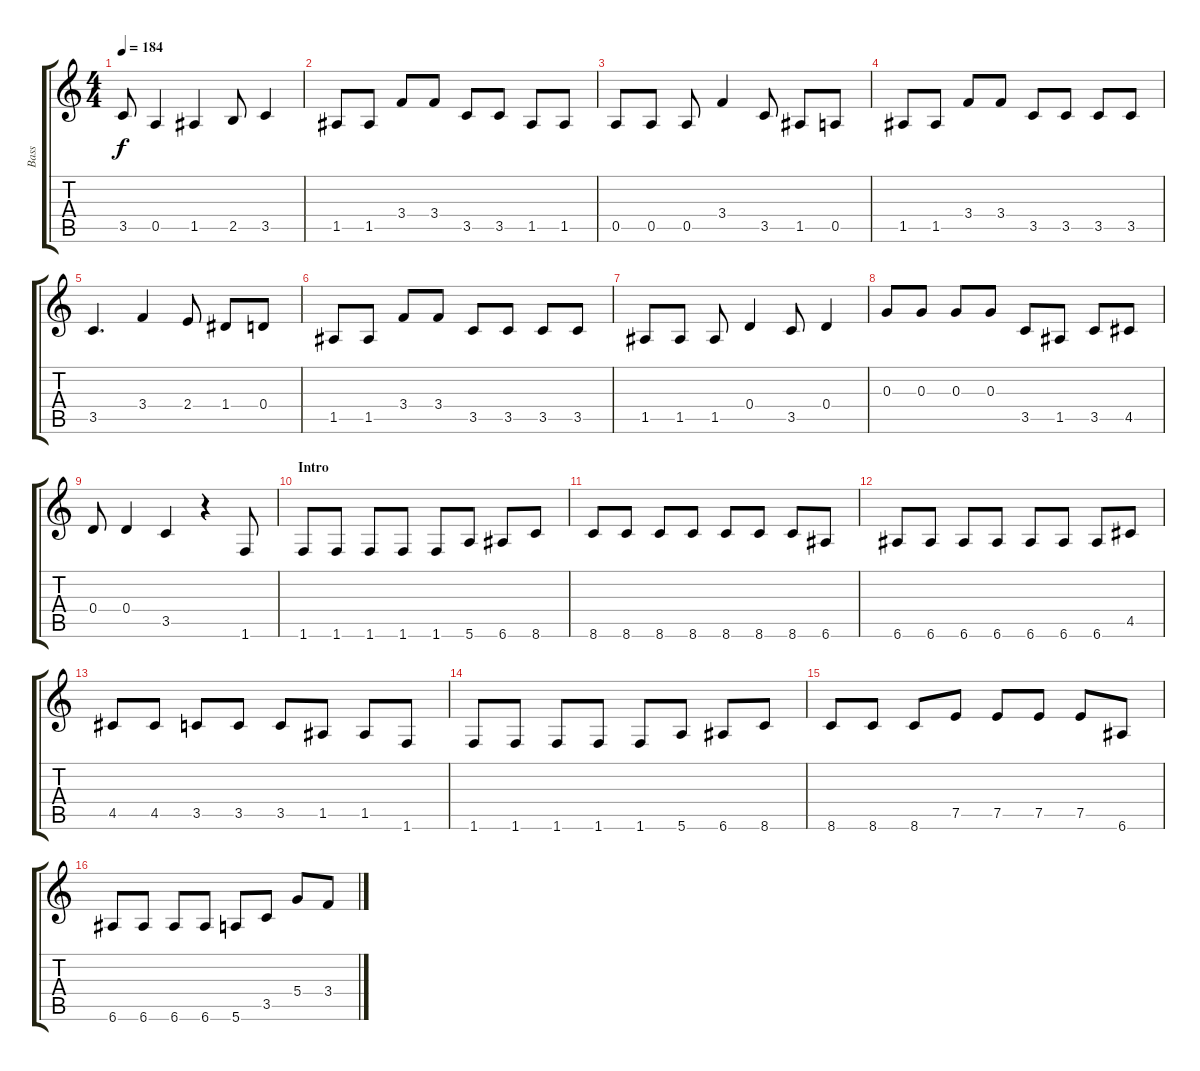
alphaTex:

\track ("Bass" "Bass") {instrument electricbasspick}
\staff {score tabs}
\tuning (E4 B3 G3 D3 A2 E2) {hide}
\ts (4 4)
\tempo 184
\clef g2
\ks c
3.5.8{dy f} 0.5.4 1.5.4 2.5.8 3.5.4 |
1.5.8 1.5.8 3.4.8 3.4.8 3.5.8 3.5.8 1.5.8 1.5.8 |
0.5.8 0.5.8 0.5.8 3.4.4 3.5.8 1.5.8 0.5.8 |
1.5.8 1.5.8 3.4.8 3.4.8 3.5.8 3.5.8 3.5.8 3.5.8 |
3.5.4{d} 3.4.4 2.4.8 1.4.8 0.4.8 |
1.5.8 1.5.8 3.4.8 3.4.8 3.5.8 3.5.8 3.5.8 3.5.8 |
1.5.8 1.5.8 1.5.8 0.4.4 3.5.8 0.4.4 |
0.3.8 0.3.8 0.3.8 0.3.8 3.5.8 1.5.8 3.5.8 4.5.8 |
0.4.8 0.4.4 3.5.4 r.4 1.6.8 |
\section ("" "Intro")
1.6.8 1.6.8 1.6.8 1.6.8 1.6.8 5.6.8 6.6.8 8.6.8 |
8.6.8 8.6.8 8.6.8 8.6.8 8.6.8 8.6.8 8.6.8 6.6.8 |
6.6.8 6.6.8 6.6.8 6.6.8 6.6.8 6.6.8 6.6.8 4.5.8 |
4.5.8 4.5.8 3.5.8 3.5.8 3.5.8 1.5.8 1.5.8 1.6.8 |
1.6.8 1.6.8 1.6.8 1.6.8 1.6.8 5.6.8 6.6.8 8.6.8 |
8.6.8 8.6.8 8.6.8 7.5.8 7.5.8 7.5.8 7.5.8 6.6.8 |
6.6.8 6.6.8 6.6.8 6.6.8 5.6.8 3.5.8 5.4.8 3.4.8
